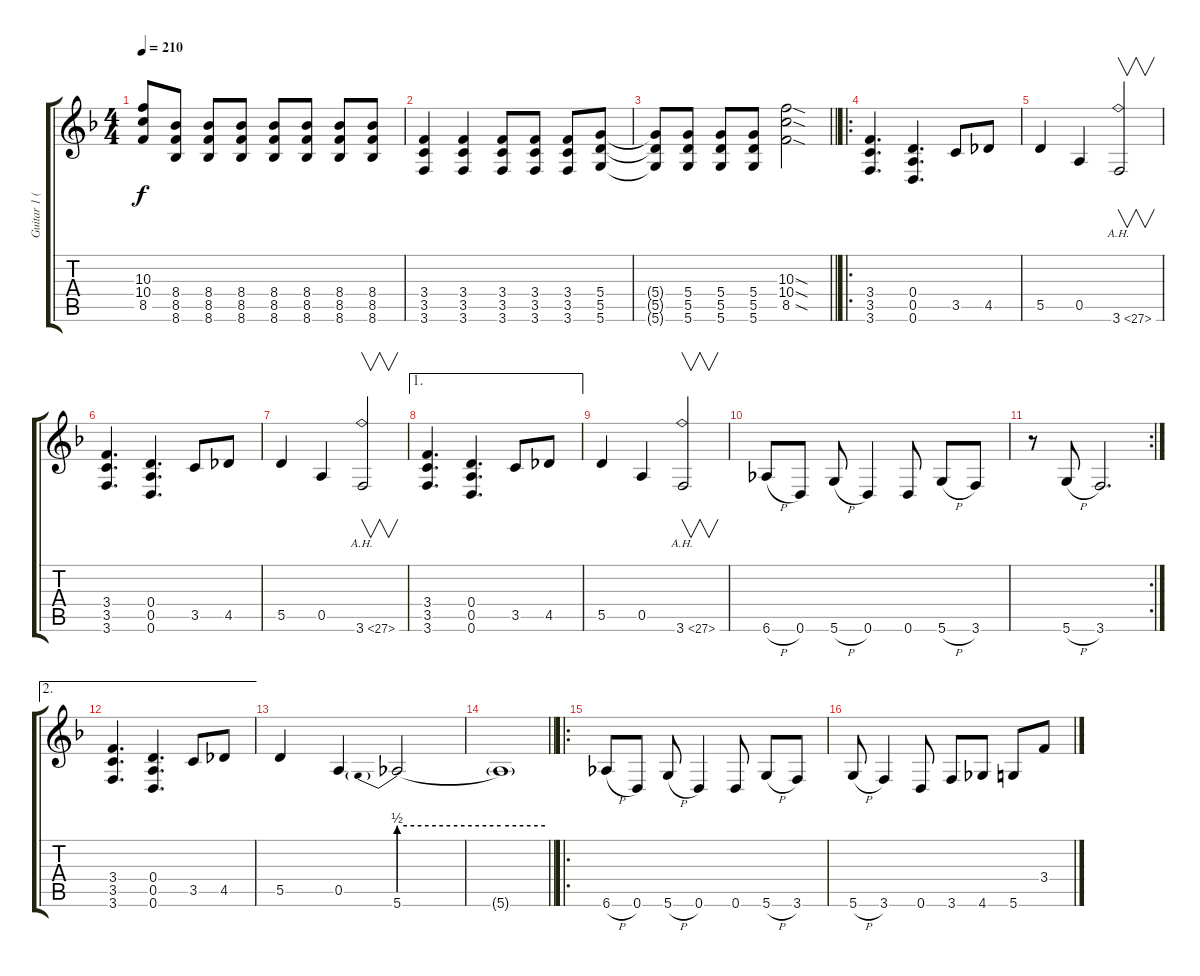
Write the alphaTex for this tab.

\track ("Guitar 1 (Dist.)" "Guitar 1 (") {instrument distortionguitar}
\staff {score tabs}
\tuning (E4 B3 G3 D3 A2 D2) {hide}
\ts (4 4)
\tempo 210
\clef g2
\ks f
(10.3{t} 10.4{t} 8.5{t}).8{dy f} (8.4 8.5 8.6).8 (8.4 8.5 8.6).8 (8.4 8.5 8.6).8 (8.4 8.5 8.6).8 (8.4 8.5 8.6).8 (8.4 8.5 8.6).8 (8.4 8.5 8.6).8 |
(3.4 3.5 3.6).4 (3.4 3.5 3.6).4 (3.4 3.5 3.6).8 (3.4 3.5 3.6).8 (3.4 3.5 3.6).8 (5.4 5.5 5.6).8 |
\barLineRight lightlight
(5.4{t} 5.5{t} 5.6{t}).8 (5.4 5.5 5.6).8 (5.4 5.5 5.6).8 (5.4 5.5 5.6).8 (10.3{sod} 10.4{sod} 8.5{sod}).2 |
\ro
(3.4 3.5 3.6).4{d} (0.4 0.5 0.6).4{d} 3.5.8 4.5.8 |
5.5.4 0.5.4 3.6{ah 24}.2{v} |
(3.4 3.5 3.6).4{d} (0.4 0.5 0.6).4{d} 3.5.8 4.5.8 |
5.5.4 0.5.4 3.6{ah 24}.2{v} |
\ae 1
(3.4 3.5 3.6).4{d} (0.4 0.5 0.6).4{d} 3.5.8 4.5.8 |
5.5.4 0.5.4 3.6{ah 24}.2{v} |
6.6{h}.8 0.6.8 5.6{h}.8 0.6.4 0.6.8 5.6{h}.8 3.6.8 |
\rc 2
r.8 5.6{h}.8 3.6.2{d} |
\ae 2
(3.4 3.5 3.6).4{d} (0.4 0.5 0.6).4{d} 3.5.8 4.5.8 |
5.5.4 0.5.4 5.6{be (prebend 0 2 60 2)}.2 |
\barLineRight lightlight
5.6{be (hold 0 2 60 2) t}.1 |
\ro
6.6{h}.8 0.6.8 5.6{h}.8 0.6.4 0.6.8 5.6{h}.8 3.6.8 |
5.6{h}.8 3.6.4 0.6.8 3.6.8 4.6.8 5.6.8 3.4.8
